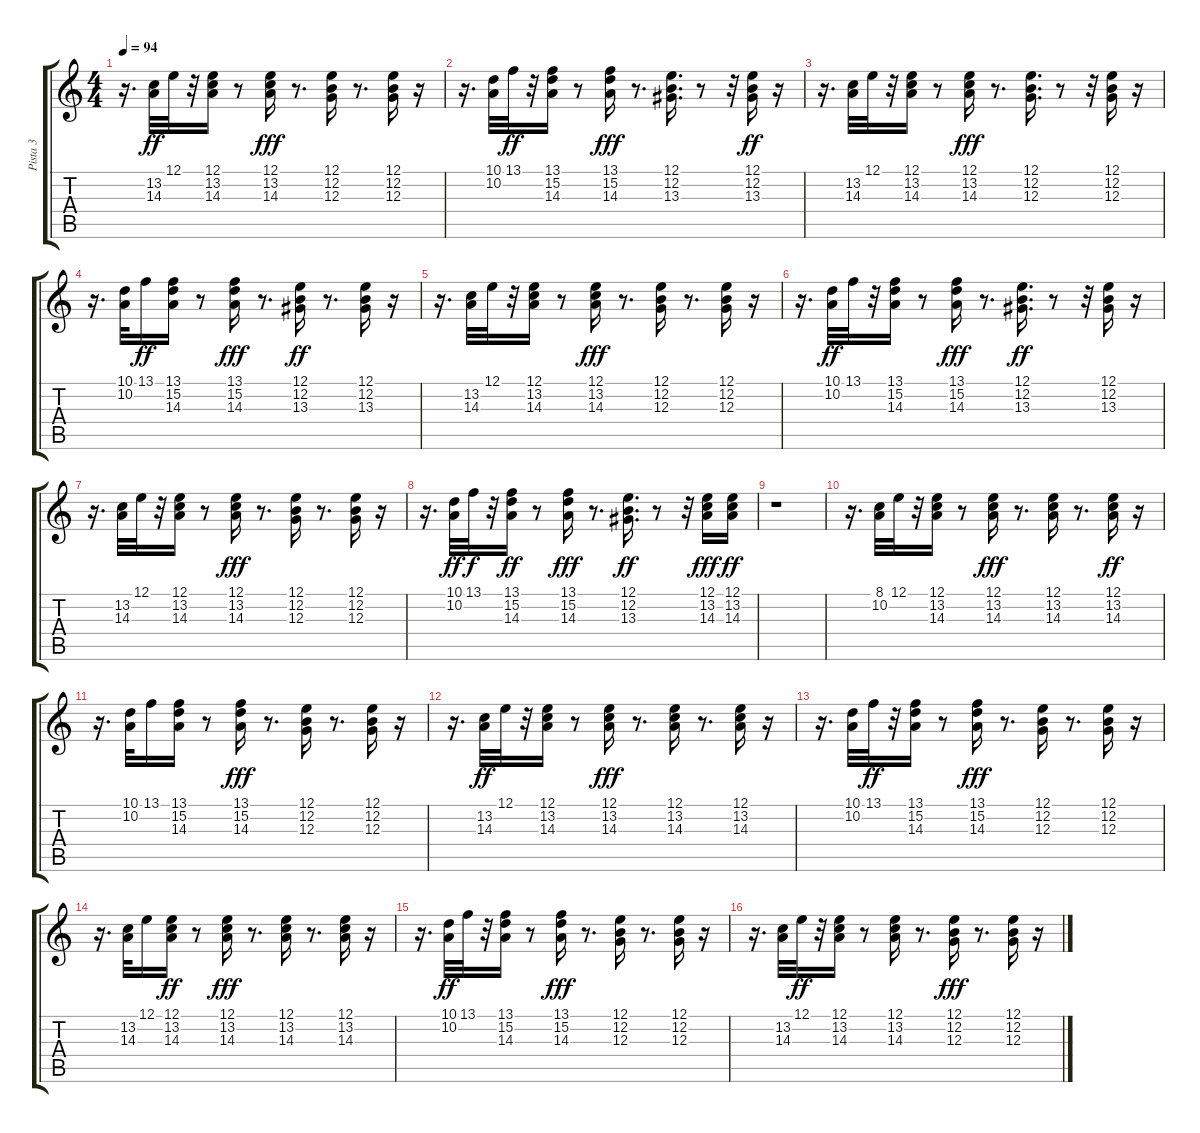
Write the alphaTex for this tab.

\track ("Pista 3" "Pista 3") {instrument drawbarorgan}
\staff {score tabs}
\tuning (E4 B3 G3 D3 A2 E2) {hide}
\ts (4 4)
\tempo 94
\clef g2
\ks c
r.16{d dy fff} (13.2 14.3).32{dy ff} 12.1.32 r.32 (12.1 13.2 14.3).16 r.8 (12.1 13.2 14.3).16{dy fff} r.8{d} (12.1 12.2 12.3).16 r.8{d} (12.1 12.2 12.3).16 r.16 |
r.16{d} (10.1 10.2).32 13.1.32{dy ff} r.32 (13.1 15.2 14.3).16 r.8 (13.1 15.2 14.3).16{dy fff} r.8{d} (12.1 12.2 13.3).16{d} r.8 r.32 (12.1 12.2 13.3).16{dy ff} r.16 |
r.16{d} (13.2 14.3).32 12.1.32 r.32 (12.1 13.2 14.3).16 r.8 (12.1 13.2 14.3).16{dy fff} r.8{d} (12.1 12.2 12.3).16{d} r.8 r.32 (12.1 12.2 12.3).16 r.16 |
r.16{d} (10.1 10.2).32 13.1.16{dy ff} (13.1 15.2 14.3).16 r.8 (13.1 15.2 14.3).16{dy fff} r.8{d} (12.1 12.2 13.3).16{dy ff} r.8{d} (12.1 12.2 13.3).16 r.16 |
r.16{d} (13.2 14.3).32 12.1.32 r.32 (12.1 13.2 14.3).16 r.8 (12.1 13.2 14.3).16{dy fff} r.8{d} (12.1 12.2 12.3).16 r.8{d} (12.1 12.2 12.3).16 r.16 |
r.16{d} (10.1 10.2).32{dy ff} 13.1.32 r.32 (13.1 15.2 14.3).16 r.8 (13.1 15.2 14.3).16{dy fff} r.8{d} (12.1 12.2 13.3).16{d dy ff} r.8 r.32 (12.1 12.2 13.3).16 r.16 |
r.16{d} (13.2 14.3).32 12.1.32 r.32 (12.1 13.2 14.3).16 r.8 (12.1 13.2 14.3).16{dy fff} r.8{d} (12.1 12.2 12.3).16 r.8{d} (12.1 12.2 12.3).16 r.16 |
r.16{d} (10.1 10.2).32{dy ff} 13.1.32{dy f} r.32 (13.1 15.2 14.3).16{dy ff} r.8 (13.1 15.2 14.3).16{dy fff} r.8{d} (12.1 12.2 13.3).16{d dy ff} r.8 r.32 (12.1 13.2 14.3).16{dy fff} (12.1 13.2 14.3).16{dy ff} |
r.1 |
r.16{d} (8.1 10.2).32 12.1.32 r.32 (12.1 13.2 14.3).16 r.8 (12.1 13.2 14.3).16{dy fff} r.8{d} (12.1 13.2 14.3).16 r.8{d} (12.1 13.2 14.3).16{dy ff} r.16 |
r.16{d} (10.1 10.2).32 13.1.16 (13.1 15.2 14.3).16 r.8 (13.1 15.2 14.3).16{dy fff} r.8{d} (12.1 12.2 12.3).16 r.8{d} (12.1 12.2 12.3).16 r.16 |
r.16{d} (13.2 14.3).32{dy ff} 12.1.32 r.32 (12.1 13.2 14.3).16 r.8 (12.1 13.2 14.3).16{dy fff} r.8{d} (12.1 13.2 14.3).16 r.8{d} (12.1 13.2 14.3).16 r.16 |
r.16{d} (10.1 10.2).32 13.1.32{dy ff} r.32 (13.1 15.2 14.3).16 r.8 (13.1 15.2 14.3).16{dy fff} r.8{d} (12.1 12.2 12.3).16 r.8{d} (12.1 12.2 12.3).16 r.16 |
r.16{d} (13.2 14.3).32 12.1.16 (12.1 13.2 14.3).16{dy ff} r.8 (12.1 13.2 14.3).16{dy fff} r.8{d} (12.1 13.2 14.3).16 r.8{d} (12.1 13.2 14.3).16 r.16 |
r.16{d} (10.1 10.2).32{dy ff} 13.1.32 r.32 (13.1 15.2 14.3).16 r.8 (13.1 15.2 14.3).16{dy fff} r.8{d} (12.1 12.2 12.3).16 r.8{d} (12.1 12.2 12.3).16 r.16 |
r.16{d} (13.2 14.3).32 12.1.32{dy ff} r.32 (12.1 13.2 14.3).16 r.8 (12.1 13.2 14.3).16 r.8{d} (12.1 12.2 12.3).16{dy fff} r.8{d} (12.1 12.2 12.3).16 r.16
